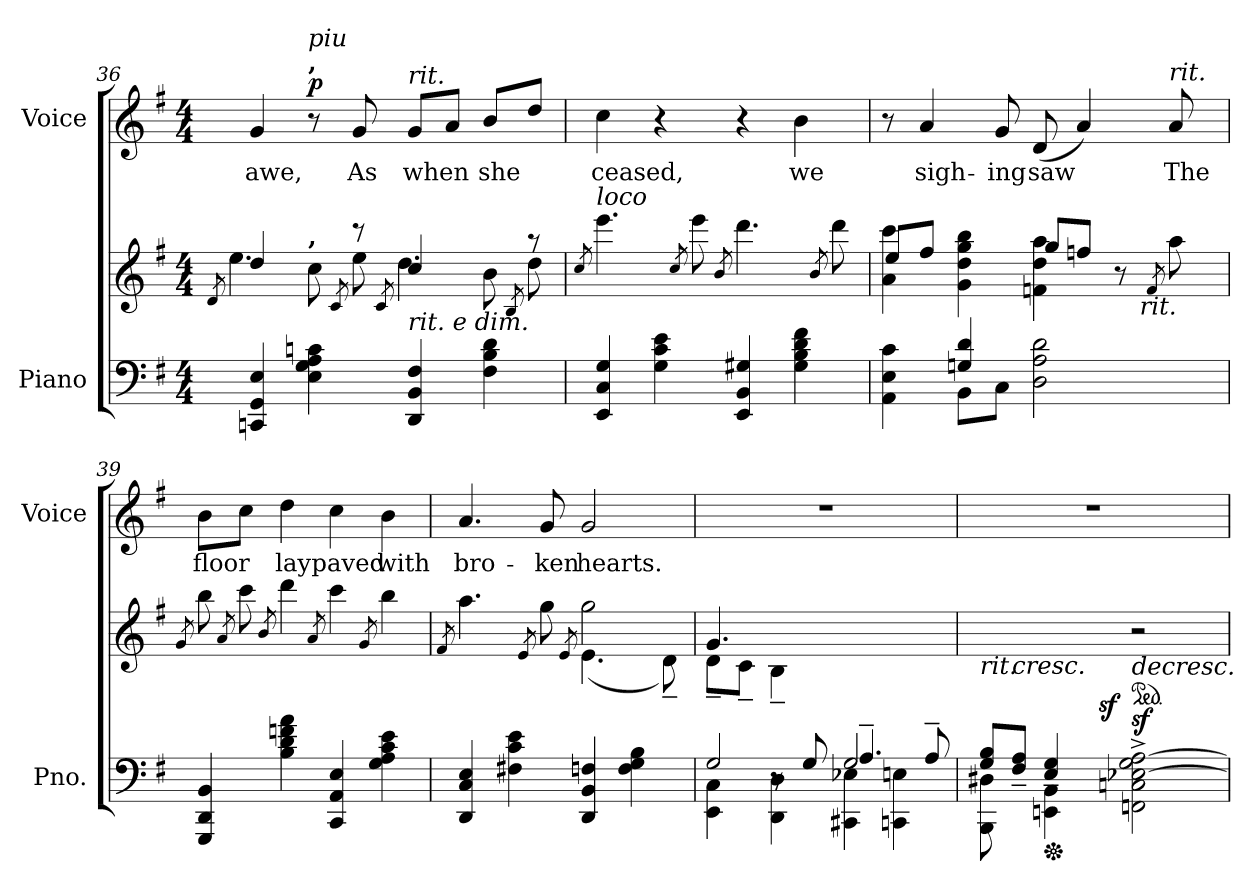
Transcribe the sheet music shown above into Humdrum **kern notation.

**kern	**kern	**dynam	**kern	**text	**dynam
*part2	*part2	*part2	*part1	*part1	*part1
*staff3	*staff2	*staff2/3	*staff1	*staff1	*staff1
*I"Piano	*	*	*I"Voice	*	*
*I'Pno.	*	*	*I'Voice	*	*
*clefF4	*clefG2	*	*clefG2	*	*
*k[f#]	*k[f#]	*	*k[f#]	*	*
*G:	*G:	*	*G:	*	*
*M4/4	*M4/4	*	*M4/4	*	*
=36	=36	=36	=36	=36	=36
*	*^	*	*	*	*
.	.	8qdi/	.	.	.	.
!	!	!	!	!	!LO:LY:b:color=#000000	!
4CCni/ 4GGi 4Ei	4ddi/	4.eei\	.	4gi/	awe,	.
!	!	!	!	!LO:TX:a:B:t=,	!	!
!	!	!	!	!LO:TX:a:i:t=piu	!	!
!	!LO:TX:a:B:t=,	!	!	!	!	!
4Ei\ 4Gi 4Ai 4cni	8cci\	.	.	8r	.	p
.	.	8qci/	.	.	.	.
!	!	!	!	!	!LO:LY:b:color=#000000	!
.	8r	8eei\	.	8gi/	As	.
.	.	8qci/	.	.	.	.
!	!	!	!	!LO:TX:a:i:t=rit.	!	!
!	!LO:TX:b:i:t=rit. e dim.	!	!	!	!	!
!	!	!	!	!	!LO:LY:b:color=#000000	!
4DDi/ 4BBi 4F#i	4cci/	4.ddi\	.	8gi/L	when	.
.	.	.	.	8ai/J	.	.
!	!	!	!	!	!LO:LY:b:color=#000000	!
4F#i\ 4Bi 4di	8bi\	.	.	8bi/L	she	.
.	.	8qBi/	.	.	.	.
.	8r	8ddi\	.	8ddi/J	.	.
*	*v	*v	*	*	*	*
!!LO:PB:g=z
=37	=37	=37	=37	=37	=37
.	8qcci/	.	.	.	.
!	!LO:TX:a:i:t=loco	!	!	!	!
!	!	!	!	!LO:LY:b:color=#000000	!
4EEi/ 4Ci 4Gi	4.eeei\	.	4cci\	ceased,	.
4Gi\ 4ci 4ei	.	.	4r	.	.
.	8qcci/	.	.	.	.
.	8eeei\	.	.	.	.
.	8qbi/	.	.	.	.
4EEi/ 4BBi 4G#Xi	4.dddi\	.	4r	.	.
!	!	!	!	!LO:LY:b:color=#000000	!
4G#i\ 4Bi 4di 4f#i	.	.	4bi\	we	.
.	8qbi/	.	.	.	.
.	8dddi\	.	.	.	.
=38	=38	=38	=38	=38	=38
*^	*^	*	*	*	*
*	*	*	*^	*	*	*	*
4AAi\ 4Ei 4ci	4ryy	4ai\ 4ccci	8eei/L	2ryy	.	8r	.	.
!	!	!	!	!	!	!	!LO:LY:b:color=#000000	!
.	.	.	8ff#i/J	.	.	4ai/	sigh-	.
4Gni/ 4di	8BBi\L	4gi\ 4ddi 4ggi 4bbi	4ryy	.	.	.	.	.
!	!	!	!	!	!	!	!LO:LY:b:color=#000000	!
.	8Ci\J	.	.	.	.	8gi/	-ing	.
!	!	!	!	!	!	!	!LO:LY:b:color=#000000	!
2Di\ 2Ai 2di	2ryy	4fni\ 4ddi 4aai	8ggi/L	4ryy	.	(8di/	saw	.
.	.	.	8ffni/J	.	.	4ai/)	.	.
.	.	8r	4ryy	32ryy	.	.	.	.
.	.	.	.	128.ryy	.	.	.	.
!	!	!	!	!LO:TX:b:i:t=rit.	!	!	!	!
.	.	.	.	8ryy	.	.	.	.
.	.	8qfi/	.	.	.	.	.	.
!	!	!	!	!	!	!LO:TX:a:i:t=rit.	!	!
!	!	!	!	!	!	!	!LO:LY:b:color=#000000	!
.	.	8aai\	.	.	.	8ai/	The	.
.	.	.	.	16ryy	.	.	.	.
.	.	.	.	64ryy	.	.	.	.
.	.	.	.	256ryy	.	.	.	.
*v	*v	*	*	*	*	*	*	*
*	*v	*v	*v	*	*	*	*
=39	=39	=39	=39	=39	=39
.	8qgi/	.	.	.	.
!	!	!	!	!LO:LY:b:color=#000000	!
4GGGi/ 4DDi 4BBi	8bbi\	.	8bi\L	floor	.
.	8qai/	.	.	.	.
.	8ccci\	.	8cci\J	.	.
.	8qbi/	.	.	.	.
!	!	!	!	!LO:LY:b:color=#000000	!
4Bi\ 4di 4fni 4ai	4dddi\	.	4ddi\	lay	.
.	8qai/	.	.	.	.
!	!	!	!	!LO:LY:b:color=#000000	!
4CCi/ 4AAi 4Ei	4ccci\	.	4cci\	paved	.
.	8qgi/	.	.	.	.
!	!	!	!	!LO:LY:b:color=#000000	!
4Gi\ 4Ai 4ci 4ei	4bbi\	.	4bi\	with	.
!!LO:LB:g=z
=40	=40	=40	=40	=40	=40
*	*^	*	*	*	*
.	.	8qf#i/	.	.	.	.
!	!	!	!	!	!LO:LY:b:color=#000000	!
4DDi/ 4Ci 4Ei	2ryy	4.aai\	.	4.ai/	bro-	.
4F#Xi\ 4ci 4ei	.	.	.	.	.	.
.	.	8qei/	.	.	.	.
!	!	!	!	!	!LO:LY:b:color=#000000	!
.	.	8ggi\	.	8gi/	-ken	.
.	8qei/	.	.	.	.	.
!	!	!	!	!	!LO:LY:b:color=#000000	!
4DDi/ 4BBi 4Fni	2ggi\	(4.ei\	.	2gi/	hearts.	.
4Fi\ 4Gi 4Bi	.	.	.	.	.	.
.	.	8d~i\)	.	.	.	.
=41	=41	=41	=41	=41	=41	=41
*^	*	*	*	*	*	*
*	*^	*	*	*	*	*	*
2Gi/	4EEi\ 4Ci	4ryy	4.gi/	8d~i\L	.	1r	.	.
.	.	.	.	8c~i\J	.	.	.	.
.	4DDi\ 4Di	8r	.	4B~i\	.	.	.	.
.	.	8Gi/	2ryy	.	.	.	.	.
2Gi/	4CC#Xi\ 4E-Xi	4.A~i/	.	2ryy	.	.	.	.
.	4CCni\ 4Eni	.	.	.	.	.	.	.
.	.	8A~i/	8ryy	.	.	.	.	.
*	*	*	*v	*v	*	*	*	*
=42	=42	=42	=42	=42	=42	=42	=42
!	!	!	!LO:TX:b:i:t=rit.	!	!	!	!
8Gi/ 8BiL	8BBBi\ 8D#Xi	4ryy	8ryy	.	1r	.	.
!	!	!	!LO:TX:b:i:t=cresc.	!	!	!	!
8F#i/~ 8Ai~J	8ryy	.	4.ryy	]	.	.	.
*Xped	*	*	*	*	*	*	*
4EEni\ 4BBi	4Ei/~ 4Gi~	16ryy	.	.	.	.	.
.	.	32ryy	.	.	.	.	.
.	.	64ryy	.	.	.	.	.
.	.	128ryy	.	.	.	.	.
.	.	256ryy	.	.	.	.	.
.	.	1024ryy	.	.	.	.	.
.	.	2ryy	.	sf	.	.	.
*	*	*	*ped	*	*	*	*
!	!	!	!	!LO:HP:b	!	!	!
2FFni\^ 2Cni^ [2E-Xi^ 2Gi^ [2Ai^	2ryy	.	2r	> sf	.	.	.
.	.	8ryy	.	.	.	.	.
.	.	512.ryy	.	.	.	.	.
*v	*v	*v	*	*	*	*	*
=	=	=	=	=	=
*-	*-	*-	*-	*-	*-
